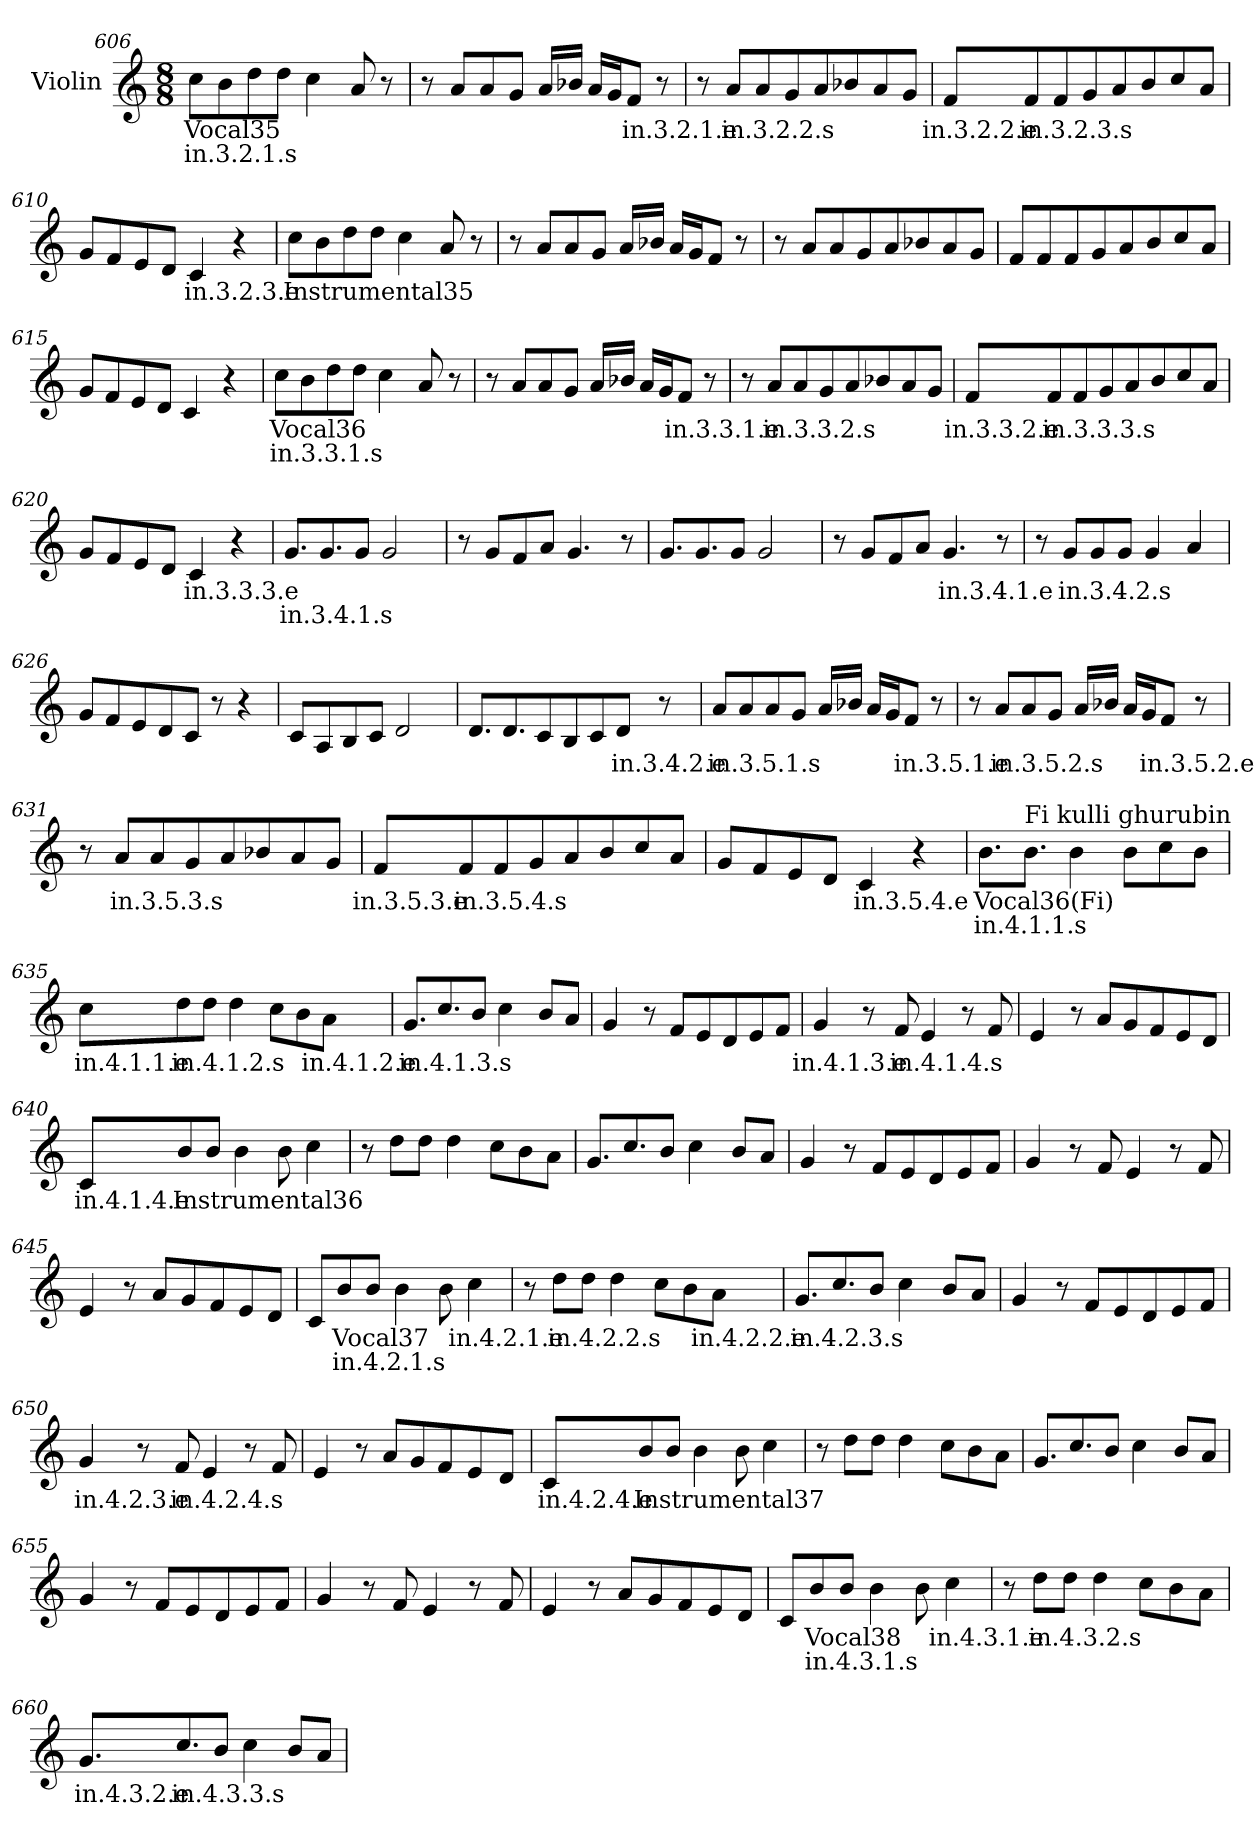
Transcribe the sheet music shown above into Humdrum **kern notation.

**kern	**text	**text
*part1	*part1	*part1
*staff1	*staff1	*staff1
*I"Violin	*	*
!!LO:LB:g=z
*clefG2	*	*
*k[]	*	*
*M8/8	*	*
=606	=606	=606
!	!LO:LY:b	!LO:LY:b
8cc\L	Vocal35	in.3.2.1.s
8b\	.	.
8dd\	.	.
8dd\J	.	.
4cc\	.	.
8a/	.	.
8r	.	.
=607	=607	=607
8r	.	.
8a/L	.	.
8a/	.	.
8g/J	.	.
16a/LL	.	.
16b-X/JJ	.	.
16a/LL	.	.
16g/J	.	.
!	!LO:LY:b	!
8f/J	in.3.2.1.e	.
8r	.	.
=608	=608	=608
8r	.	.
!	!LO:LY:b	!
8a/L	in.3.2.2.s	.
8a/	.	.
8g/	.	.
8a/	.	.
8b-X/	.	.
8a/	.	.
8g/J	.	.
!!LO:PB:g=z
=609	=609	=609
!	!LO:LY:b	!
8f/L	in.3.2.2.e	.
!	!LO:LY:b	!
8f/	in.3.2.3.s	.
8f/	.	.
8g/	.	.
8a/	.	.
8b/	.	.
8cc/	.	.
8a/J	.	.
!!LO:LB:g=z
=610	=610	=610
8g/L	.	.
8f/	.	.
8e/	.	.
8d/J	.	.
!	!LO:LY:b	!
4c/	in.3.2.3.e	.
4r	.	.
=611	=611	=611
!	!LO:LY:b	!
8cc\L	Instrumental35	.
8b\	.	.
8dd\	.	.
8dd\J	.	.
4cc\	.	.
8a/	.	.
8r	.	.
=612	=612	=612
8r	.	.
8a/L	.	.
8a/	.	.
8g/J	.	.
16a/LL	.	.
16b-X/JJ	.	.
16a/LL	.	.
16g/J	.	.
8f/J	.	.
8r	.	.
!!LO:LB:g=z
=613	=613	=613
8r	.	.
8a/L	.	.
8a/	.	.
8g/	.	.
8a/	.	.
8b-X/	.	.
8a/	.	.
8g/J	.	.
!!LO:LB:g=z
=614	=614	=614
8f/L	.	.
8f/	.	.
8f/	.	.
8g/	.	.
8a/	.	.
8b/	.	.
8cc/	.	.
8a/J	.	.
=615	=615	=615
8g/L	.	.
8f/	.	.
8e/	.	.
8d/J	.	.
4c/	.	.
4r	.	.
=616	=616	=616
!	!LO:LY:b	!LO:LY:b
8cc\L	Vocal36	in.3.3.1.s
8b\	.	.
8dd\	.	.
8dd\J	.	.
4cc\	.	.
8a/	.	.
8r	.	.
=617	=617	=617
8r	.	.
8a/L	.	.
8a/	.	.
8g/J	.	.
16a/LL	.	.
16b-X/JJ	.	.
16a/LL	.	.
16g/J	.	.
!	!LO:LY:b	!
8f/J	in.3.3.1.e	.
8r	.	.
!!LO:LB:g=z
=618	=618	=618
8r	.	.
!	!LO:LY:b	!
8a/L	in.3.3.2.s	.
8a/	.	.
8g/	.	.
8a/	.	.
8b-X/	.	.
8a/	.	.
8g/J	.	.
=619	=619	=619
!	!LO:LY:b	!
8f/L	in.3.3.2.e	.
!	!LO:LY:b	!
8f/	in.3.3.3.s	.
8f/	.	.
8g/	.	.
8a/	.	.
8b/	.	.
8cc/	.	.
8a/J	.	.
=620	=620	=620
8g/L	.	.
8f/	.	.
8e/	.	.
8d/J	.	.
!	!LO:LY:b	!
4c/	in.3.3.3.e	.
4r	.	.
!!LO:LB:g=z
=621	=621	=621
!	!	!LO:LY:b
8.g/L	.	in.3.4.1.s
8.g/	.	.
8g/J	.	.
2g/	.	.
!!LO:LB:g=z
=622	=622	=622
8r	.	.
8g/L	.	.
8f/	.	.
8a/J	.	.
4.g/	.	.
8r	.	.
=623	=623	=623
8.g/L	.	.
8.g/	.	.
8g/J	.	.
2g/	.	.
=624	=624	=624
8r	.	.
8g/L	.	.
8f/	.	.
8a/J	.	.
!	!LO:LY:b	!
4.g/	in.3.4.1.e	.
8r	.	.
=625	=625	=625
8r	.	.
!	!LO:LY:b	!
8g/L	in.3.4.2.s	.
8g/	.	.
8g/J	.	.
4g/	.	.
4a/	.	.
=626	=626	=626
8g/L	.	.
8f/	.	.
8e/	.	.
8d/	.	.
8c/J	.	.
8r	.	.
4r	.	.
!!LO:LB:g=z
=627	=627	=627
8c/L	.	.
8A/	.	.
8B/	.	.
8c/J	.	.
2d/	.	.
=628	=628	=628
8.d/L	.	.
8.d/	.	.
8c/	.	.
8B/	.	.
8c/	.	.
!	!LO:LY:b	!
8d/J	in.3.4.2.e	.
8r	.	.
=629	=629	=629
!	!LO:LY:b	!
8a/L	in.3.5.1.s	.
8a/	.	.
8a/	.	.
8g/J	.	.
16a/LL	.	.
16b-X/JJ	.	.
16a/LL	.	.
16g/J	.	.
!	!LO:LY:b	!
8f/J	in.3.5.1.e	.
8r	.	.
!!LO:LB:g=z
=630	=630	=630
8r	.	.
!	!LO:LY:b	!
8a/L	in.3.5.2.s	.
8a/	.	.
8g/J	.	.
16a/LL	.	.
16b-X/JJ	.	.
16a/LL	.	.
16g/J	.	.
!	!LO:LY:b	!
8f/J	in.3.5.2.e	.
8r	.	.
!!LO:LB:g=z
=631	=631	=631
8r	.	.
!	!LO:LY:b	!
8a/L	in.3.5.3.s	.
8a/	.	.
8g/	.	.
8a/	.	.
8b-X/	.	.
8a/	.	.
8g/J	.	.
=632	=632	=632
!	!LO:LY:b	!
8f/L	in.3.5.3.e	.
!	!LO:LY:b	!
8f/	in.3.5.4.s	.
8f/	.	.
8g/	.	.
8a/	.	.
8b/	.	.
8cc/	.	.
8a/J	.	.
=633	=633	=633
8g/L	.	.
8f/	.	.
8e/	.	.
8d/J	.	.
!	!LO:LY:b	!
4c/	in.3.5.4.e	.
4r	.	.
!!LO:PB:g=z
=634	=634	=634
!	!LO:LY:b	!LO:LY:b
8.b\L	Vocal36(Fi)	in.4.1.1.s
!LO:TX:a:t=Fi kulli ghurubin	!	!
8.b\J	.	.
4b\	.	.
8b\L	.	.
8cc\	.	.
8b\J	.	.
=635	=635	=635
!	!LO:LY:b	!
8cc\L	in.4.1.1.e	.
!	!LO:LY:b	!
8dd\	in.4.1.2.s	.
8dd\J	.	.
4dd\	.	.
8cc\L	.	.
8b\	.	.
!	!LO:LY:b	!
8a\J	in.4.1.2.e	.
=636	=636	=636
!	!LO:LY:b	!
8.g/L	in.4.1.3.s	.
8.cc/	.	.
8b/J	.	.
4cc\	.	.
8b/L	.	.
8a/J	.	.
!!LO:LB:g=z
=637	=637	=637
4g/	.	.
8r	.	.
8f/L	.	.
8e/	.	.
8d/	.	.
8e/	.	.
8f/J	.	.
!!LO:LB:g=z
=638	=638	=638
!	!LO:LY:b	!
4g/	in.4.1.3.e	.
8r	.	.
!	!LO:LY:b	!
8f/	in.4.1.4.s	.
4e/	.	.
8r	.	.
8f/	.	.
!!LO:LB:g=z
=639	=639	=639
4e/	.	.
8r	.	.
8a/L	.	.
8g/	.	.
8f/	.	.
8e/	.	.
8d/J	.	.
=640	=640	=640
!	!LO:LY:b	!
8c/L	in.4.1.4.e	.
!	!LO:LY:b	!
8b/	Instrumental36	.
8b/J	.	.
4b\	.	.
8b\	.	.
4cc\	.	.
=641	=641	=641
8r	.	.
8dd\L	.	.
8dd\J	.	.
4dd\	.	.
8cc\L	.	.
8b\	.	.
8a\J	.	.
=642	=642	=642
8.g/L	.	.
8.cc/	.	.
8b/J	.	.
4cc\	.	.
8b/L	.	.
8a/J	.	.
!!LO:LB:g=z
=643	=643	=643
4g/	.	.
8r	.	.
8f/L	.	.
8e/	.	.
8d/	.	.
8e/	.	.
8f/J	.	.
=644	=644	=644
4g/	.	.
8r	.	.
8f/	.	.
4e/	.	.
8r	.	.
8f/	.	.
=645	=645	=645
4e/	.	.
8r	.	.
8a/L	.	.
8g/	.	.
8f/	.	.
8e/	.	.
8d/J	.	.
=646	=646	=646
8c/L	.	.
!	!LO:LY:b	!LO:LY:b
8b/	Vocal37	in.4.2.1.s
8b/J	.	.
4b\	.	.
8b\	.	.
!	!LO:LY:b	!
4cc\	in.4.2.1.e	.
!!LO:LB:g=z
=647	=647	=647
8r	.	.
!	!LO:LY:b	!
8dd\L	in.4.2.2.s	.
8dd\J	.	.
4dd\	.	.
8cc\L	.	.
8b\	.	.
!	!LO:LY:b	!
8a\J	in.4.2.2.e	.
=648	=648	=648
!	!LO:LY:b	!
8.g/L	in.4.2.3.s	.
8.cc/	.	.
8b/J	.	.
4cc\	.	.
8b/L	.	.
8a/J	.	.
=649	=649	=649
4g/	.	.
8r	.	.
8f/L	.	.
8e/	.	.
8d/	.	.
8e/	.	.
8f/J	.	.
!!LO:LB:g=z
=650	=650	=650
!	!LO:LY:b	!
4g/	in.4.2.3.e	.
8r	.	.
!	!LO:LY:b	!
8f/	in.4.2.4.s	.
4e/	.	.
8r	.	.
8f/	.	.
!!LO:LB:g=z
=651	=651	=651
4e/	.	.
8r	.	.
8a/L	.	.
8g/	.	.
8f/	.	.
8e/	.	.
8d/J	.	.
=652	=652	=652
!	!LO:LY:b	!
8c/L	in.4.2.4.e	.
!	!LO:LY:b	!
8b/	Instrumental37	.
8b/J	.	.
4b\	.	.
8b\	.	.
4cc\	.	.
=653	=653	=653
8r	.	.
8dd\L	.	.
8dd\J	.	.
4dd\	.	.
8cc\L	.	.
8b\	.	.
8a\J	.	.
=654	=654	=654
8.g/L	.	.
8.cc/	.	.
8b/J	.	.
4cc\	.	.
8b/L	.	.
8a/J	.	.
!!LO:LB:g=z
=655	=655	=655
4g/	.	.
8r	.	.
8f/L	.	.
8e/	.	.
8d/	.	.
8e/	.	.
8f/J	.	.
=656	=656	=656
4g/	.	.
8r	.	.
8f/	.	.
4e/	.	.
8r	.	.
8f/	.	.
=657	=657	=657
4e/	.	.
8r	.	.
8a/L	.	.
8g/	.	.
8f/	.	.
8e/	.	.
8d/J	.	.
=658	=658	=658
8c/L	.	.
!	!LO:LY:b	!LO:LY:b
8b/	Vocal38	in.4.3.1.s
8b/J	.	.
4b\	.	.
8b\	.	.
!	!LO:LY:b	!
4cc\	in.4.3.1.e	.
!!LO:PB:g=z
=659	=659	=659
8r	.	.
!	!LO:LY:b	!
8dd\L	in.4.3.2.s	.
8dd\J	.	.
4dd\	.	.
8cc\L	.	.
8b\	.	.
8a\J	.	.
=660	=660	=660
!	!LO:LY:b	!
8.g/L	in.4.3.2.e	.
!	!LO:LY:b	!
8.cc/	in.4.3.3.s	.
8b/J	.	.
4cc\	.	.
8b/L	.	.
8a/J	.	.
=	=	=
*-	*-	*-
